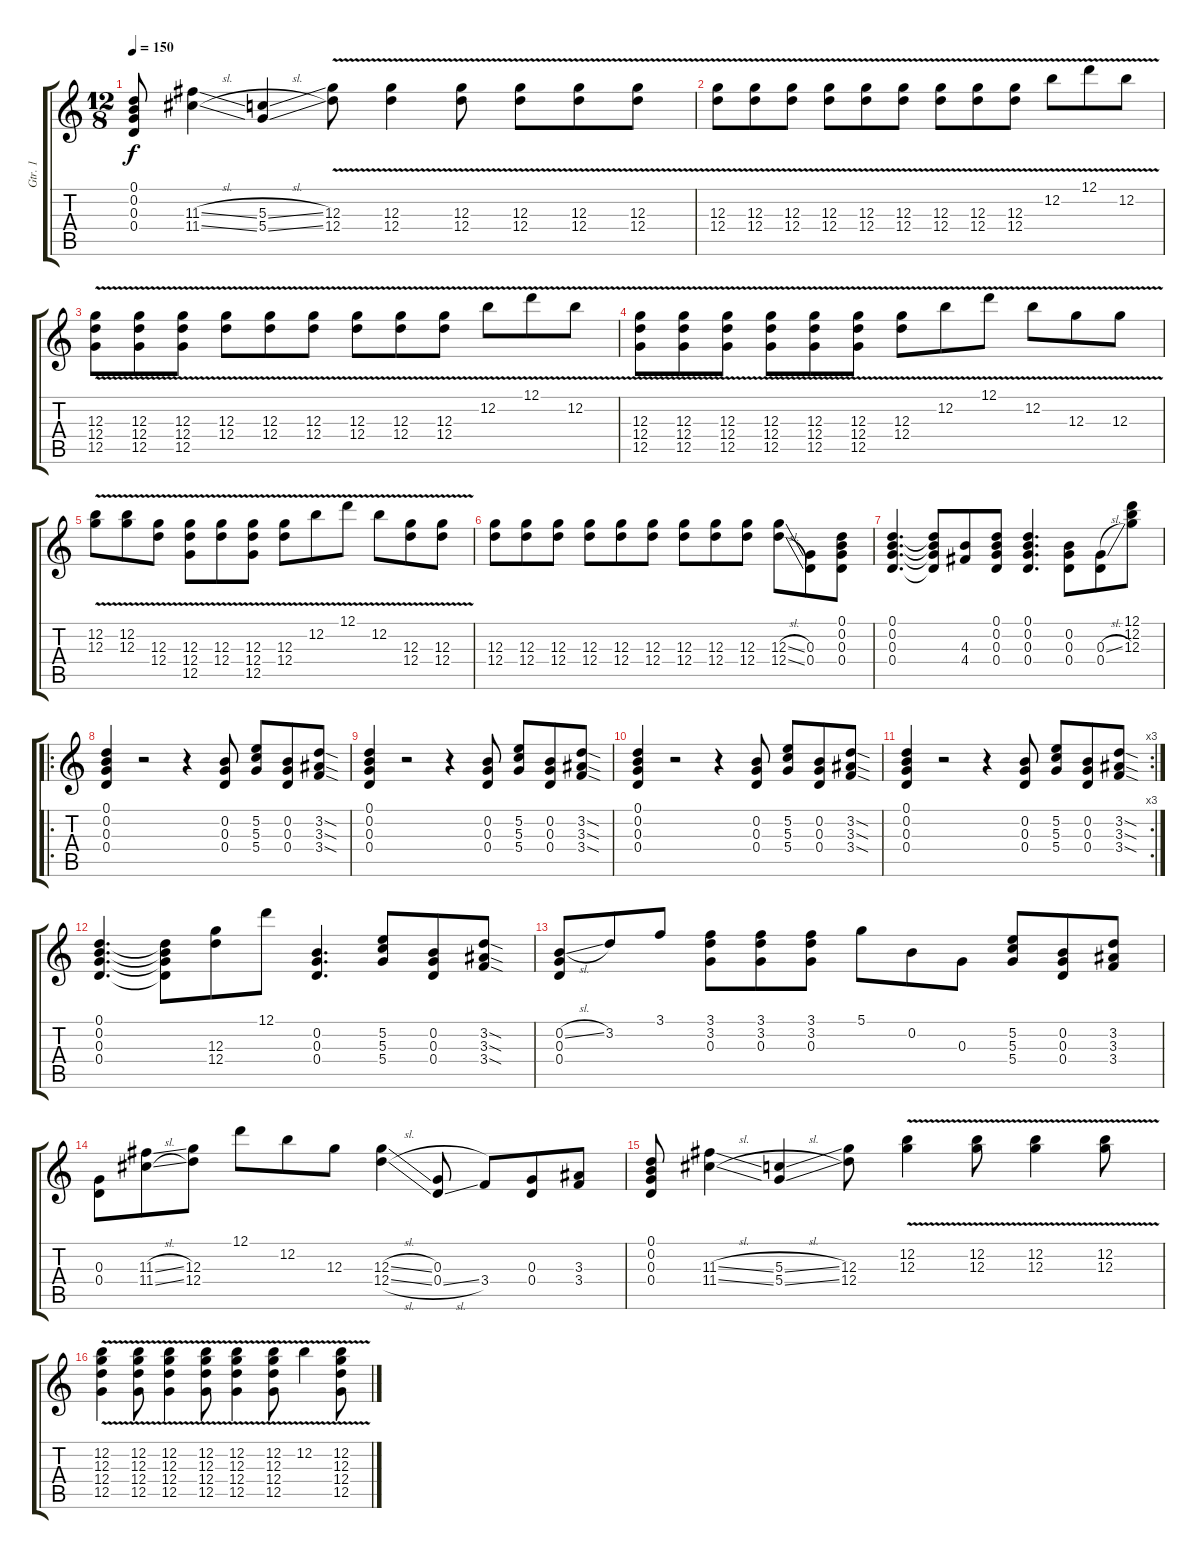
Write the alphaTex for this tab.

\track ("Gtr. 1" "Gtr. 1") {instrument overdrivenguitar}
\staff {score tabs}
\tuning (D4 B3 G3 D3 G2 D2) {hide}
\ts (12 8)
\tempo 150
\clef g2
\ks c
(0.1 0.2 0.3 0.4).8{dy f} (11.3{sl} 11.4{sl}).4 (5.3{sl} 5.4{sl}).4 (12.3{v} 12.4{v}).8 (12.3{v} 12.4{v}).4 (12.3{v} 12.4{v}).8 (12.3{v} 12.4{v}).8 (12.3{v} 12.4{v}).8 (12.3{v} 12.4{v}).8 |
(12.3{v} 12.4{v}).8 (12.3{v} 12.4{v}).8 (12.3{v} 12.4{v}).8 (12.3{v} 12.4{v}).8 (12.3{v} 12.4{v}).8 (12.3{v} 12.4{v}).8 (12.3{v} 12.4{v}).8 (12.3{v} 12.4{v}).8 (12.3{v} 12.4{v}).8 12.2{v}.8 12.1{v}.8 12.2{v}.8 |
(12.3{v} 12.4{v} 12.5{v}).8 (12.3{v} 12.4{v} 12.5{v}).8 (12.3{v} 12.4{v} 12.5{v}).8 (12.3{v} 12.4{v}).8 (12.3{v} 12.4{v}).8 (12.3{v} 12.4{v}).8 (12.3{v} 12.4{v}).8 (12.3{v} 12.4{v}).8 (12.3{v} 12.4{v}).8 12.2{v}.8 12.1{v}.8 12.2{v}.8 |
(12.3{v} 12.4{v} 12.5{v}).8 (12.3{v} 12.4{v} 12.5{v}).8 (12.3{v} 12.4{v} 12.5{v}).8 (12.3{v} 12.4{v} 12.5{v}).8 (12.3{v} 12.4{v} 12.5{v}).8 (12.3{v} 12.4{v} 12.5{v}).8 (12.3{v} 12.4{v}).8 12.2{v}.8 12.1{v}.8 12.2{v}.8 12.3{v}.8 12.3{v}.8 |
(12.2{v} 12.3{v}).8 (12.2{v} 12.3{v}).8 (12.3{v} 12.4{v}).8 (12.3{v} 12.4{v} 12.5{v}).8 (12.3{v} 12.4{v}).8 (12.3{v} 12.4{v} 12.5{v}).8 (12.3{v} 12.4{v}).8 12.2{v}.8 12.1{v}.8 12.2{v}.8 (12.3{v} 12.4{v}).8 (12.3{v} 12.4{v}).8 |
(12.3 12.4).8 (12.3 12.4).8 (12.3 12.4).8 (12.3 12.4).8 (12.3 12.4).8 (12.3 12.4).8 (12.3 12.4).8 (12.3 12.4).8 (12.3 12.4).8 (12.3{sl} 12.4{sl}).8 (0.3 0.4).8 (0.1 0.2 0.3 0.4).8 |
(0.1 0.2 0.3 0.4).4{d} (0.1{t} 0.2{t} 0.3{t} 0.4{t}).8 (4.3 4.4).8 (0.1 0.2 0.3 0.4).8 (0.1 0.2 0.3 0.4).4{d} (0.2 0.3 0.4).8 (0.3{sl} 0.4).8 (12.1 12.2 12.3).8 |
\ro
(0.1 0.2 0.3 0.4).4 r.2 r.4 (0.2 0.3 0.4).8 (5.2 5.3 5.4).8 (0.2 0.3 0.4).8 (3.2{sod} 3.3{sod} 3.4{sod}).8 |
(0.1 0.2 0.3 0.4).4 r.2 r.4 (0.2 0.3 0.4).8 (5.2 5.3 5.4).8 (0.2 0.3 0.4).8 (3.2{sod} 3.3{sod} 3.4{sod}).8 |
(0.1 0.2 0.3 0.4).4 r.2 r.4 (0.2 0.3 0.4).8 (5.2 5.3 5.4).8 (0.2 0.3 0.4).8 (3.2{sod} 3.3{sod} 3.4{sod}).8 |
\rc 3
(0.1 0.2 0.3 0.4).4 r.2 r.4 (0.2 0.3 0.4).8 (5.2 5.3 5.4).8 (0.2 0.3 0.4).8 (3.2{sod} 3.3{sod} 3.4{sod}).8 |
(0.1 0.2 0.3 0.4).4{d} (0.1{t} 0.2{t} 0.3{t} 0.4{t}).8 (12.3 12.4).8 12.1.8 (0.2 0.3 0.4).4{d} (5.2 5.3 5.4).8 (0.2 0.3 0.4).8 (3.2{sod} 3.3{sod} 3.4{sod}).8 |
(0.2{sl} 0.3 0.4).8 3.2.8 3.1.8 (3.1 3.2 0.3).8 (3.1 3.2 0.3).8 (3.1 3.2 0.3).8 5.1.8 0.2.8 0.3.8 (5.2 5.3 5.4).8 (0.2 0.3 0.4).8 (3.2 3.3 3.4).8 |
(0.3 0.4).8 (11.3{sl} 11.4{sl}).8 (12.3 12.4).8 12.1.8 12.2.8 12.3.8 (12.3{sl} 12.4{sl}).4 (0.3 0.4{sl}).8 3.4.8 (0.3 0.4).8 (3.3 3.4).8 |
(0.1 0.2 0.3 0.4).8 (11.3{sl} 11.4{sl}).4 (5.3{sl} 5.4{sl}).4 (12.3 12.4).8 (12.2{v} 12.3{v}).4 (12.2{v} 12.3{v}).8 (12.2{v} 12.3{v}).4 (12.2{v} 12.3{v}).8 |
(12.2{v} 12.3{v} 12.4{v} 12.5{v}).4 (12.2{v} 12.3{v} 12.4{v} 12.5{v}).8 (12.2{v} 12.3{v} 12.4{v} 12.5{v}).4 (12.2{v} 12.3{v} 12.4{v} 12.5{v}).8 (12.2{v} 12.3{v} 12.4{v} 12.5{v}).4 (12.2{v} 12.3{v} 12.4{v} 12.5{v}).8 12.2{v}.4 (12.2{v} 12.3{v} 12.4{v} 12.5{v}).8
